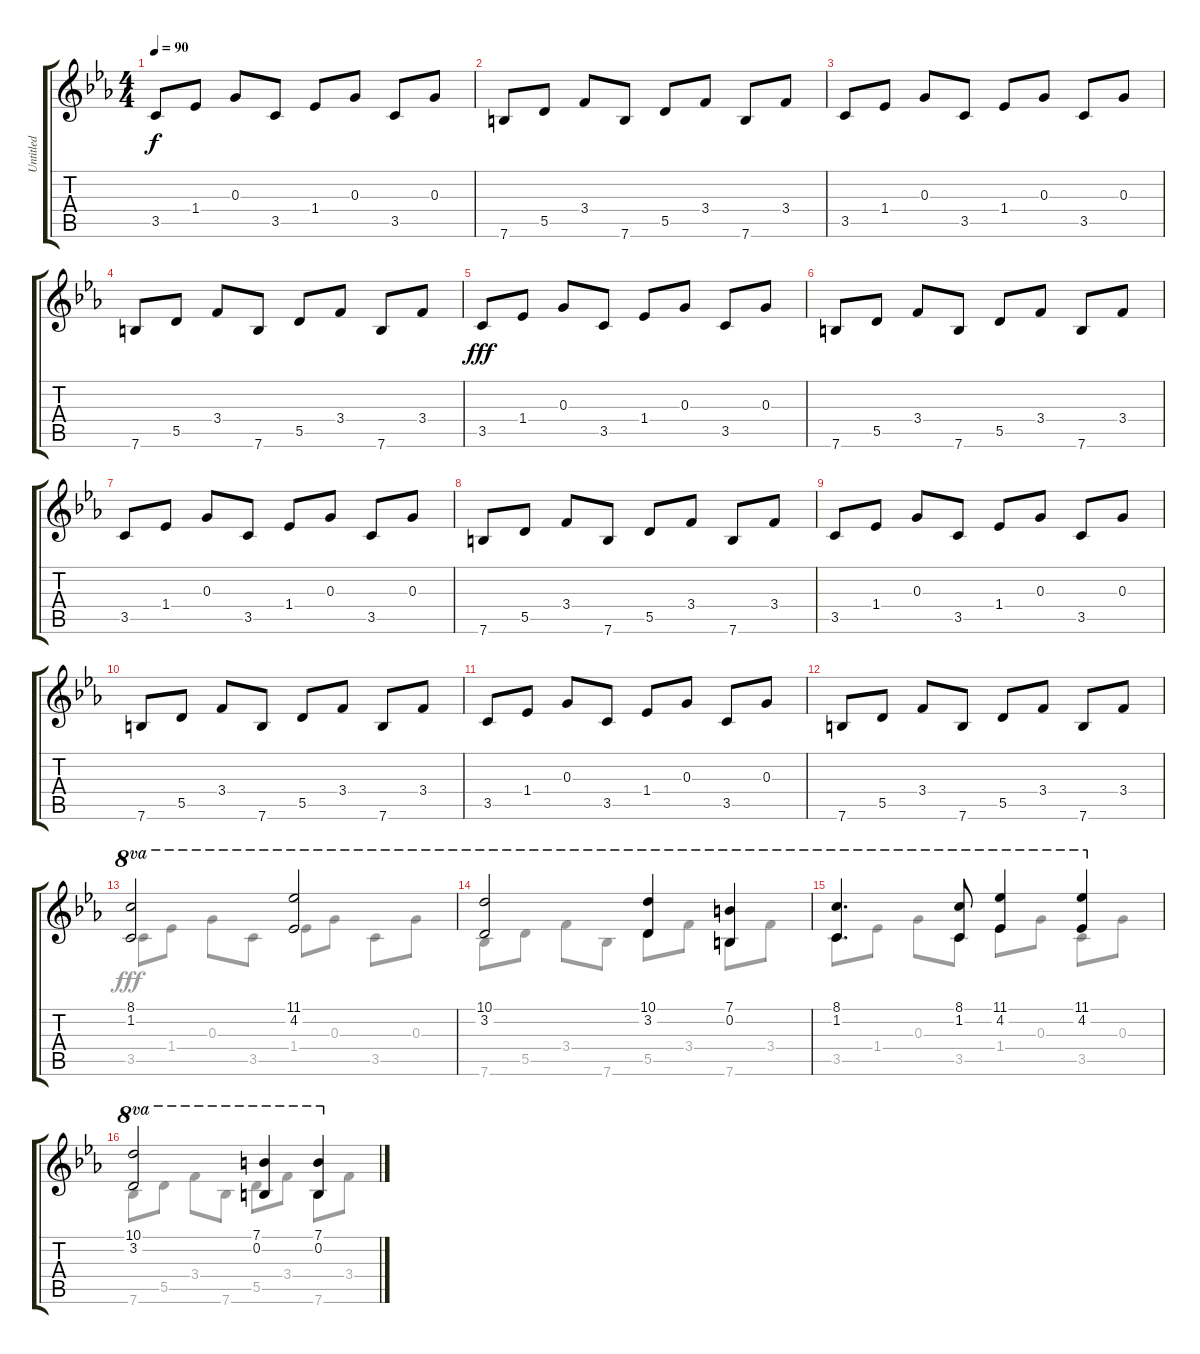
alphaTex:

\track ("Untitled" "Untitled") {instrument acousticgrandpiano}
\staff {score tabs}
\tuning (E5 B4 G4 D4 A3 E3) {hide}
\voice
\ts (4 4)
\tempo 90
\clef g2
\ks eb
3.5.8{dy f} 1.4.8 0.3.8 3.5.8 1.4.8 0.3.8 3.5.8 0.3.8 |
7.6.8 5.5.8 3.4.8 7.6.8 5.5.8 3.4.8 7.6.8 3.4.8 |
3.5.8 1.4.8 0.3.8 3.5.8 1.4.8 0.3.8 3.5.8 0.3.8 |
7.6.8 5.5.8 3.4.8 7.6.8 5.5.8 3.4.8 7.6.8 3.4.8 |
3.5.8{dy fff} 1.4.8 0.3.8 3.5.8 1.4.8 0.3.8 3.5.8 0.3.8 |
7.6.8 5.5.8 3.4.8 7.6.8 5.5.8 3.4.8 7.6.8 3.4.8 |
3.5.8 1.4.8 0.3.8 3.5.8 1.4.8 0.3.8 3.5.8 0.3.8 |
7.6.8 5.5.8 3.4.8 7.6.8 5.5.8 3.4.8 7.6.8 3.4.8 |
3.5.8 1.4.8 0.3.8 3.5.8 1.4.8 0.3.8 3.5.8 0.3.8 |
7.6.8 5.5.8 3.4.8 7.6.8 5.5.8 3.4.8 7.6.8 3.4.8 |
3.5.8 1.4.8 0.3.8 3.5.8 1.4.8 0.3.8 3.5.8 0.3.8 |
7.6.8 5.5.8 3.4.8 7.6.8 5.5.8 3.4.8 7.6.8 3.4.8 |
(8.1 1.2).2{ot 8va} (11.1 4.2).2{ot 8va} |
(10.1 3.2).2{ot 8va} (10.1 3.2).4{ot 8va} (7.1 0.2).4{ot 8va} |
(8.1 1.2).4{d ot 8va} (8.1 1.2).8{ot 8va} (11.1 4.2).4{ot 8va} (11.1 4.2).4{ot 8va} |
(10.1 3.2).2{ot 8va} (7.1 0.2).4{ot 8va} (7.1 0.2).4{ot 8va}
\voice
\clef g2
\ottava regular
\simile none
\ks eb
|
|
|
|
|
|
|
|
|
|
|
|
3.5.8 1.4.8 0.3.8 3.5.8 1.4.8 0.3.8 3.5.8 0.3.8 |
7.6.8 5.5.8 3.4.8 7.6.8 5.5.8 3.4.8 7.6.8 3.4.8 |
3.5.8 1.4.8 0.3.8 3.5.8 1.4.8 0.3.8 3.5.8 0.3.8 |
7.6.8 5.5.8 3.4.8 7.6.8 5.5.8 3.4.8 7.6.8 3.4.8
